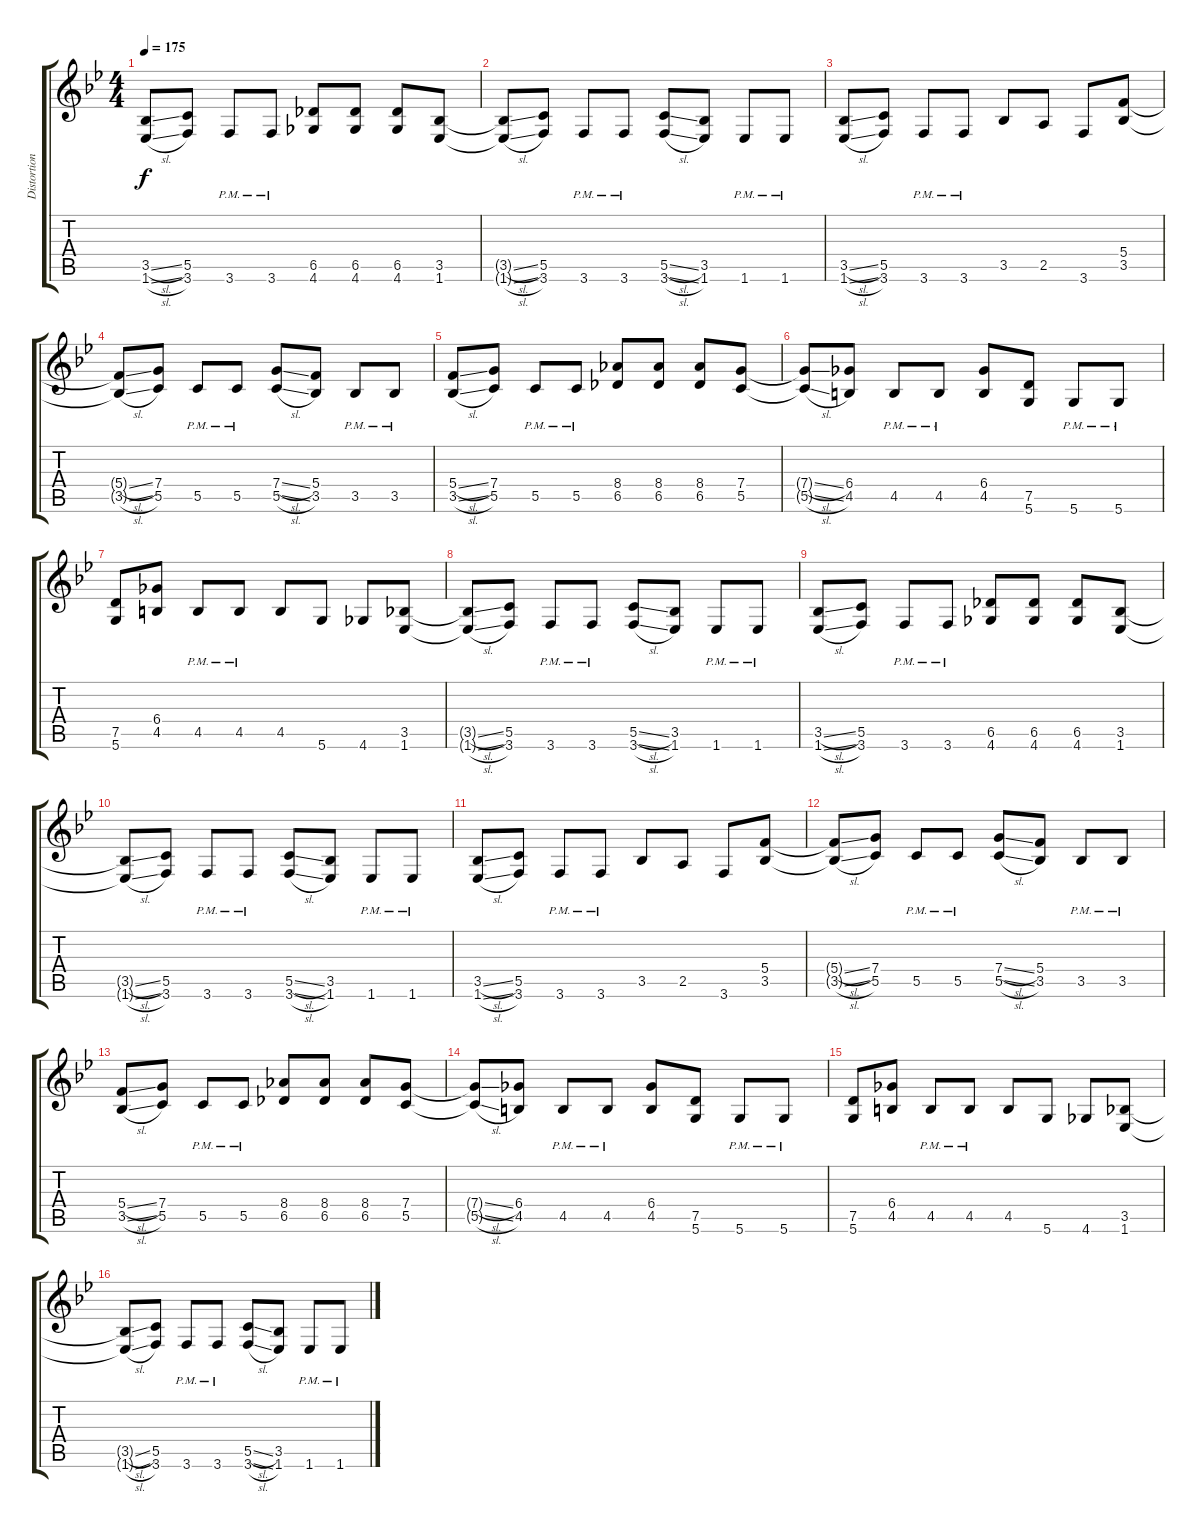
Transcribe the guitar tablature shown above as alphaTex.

\track ("Distortion Guitar" "Distortion") {instrument distortionguitar}
\staff {score tabs}
\tuning (D4 A3 F3 C3 G2 D2) {hide}
\ts (4 4)
\tempo 175
\clef g2
\ks bb
(3.5{sl} 1.6{sl}).8{dy f} (5.5 3.6).8 3.6{pm}.8 3.6{pm}.8 (6.5 4.6).8 (6.5 4.6).8 (6.5 4.6).8 (3.5 1.6).8 |
(3.5{sl t} 1.6{sl t}).8 (5.5 3.6).8 3.6{pm}.8 3.6{pm}.8 (5.5{sl} 3.6{sl}).8 (3.5 1.6).8 1.6{pm}.8 1.6{pm}.8 |
(3.5{sl} 1.6{sl}).8 (5.5 3.6).8 3.6{pm}.8 3.6{pm}.8 3.5.8 2.5.8 3.6.8 (5.4 3.5).8 |
(5.4{sl t} 3.5{sl t}).8 (7.4 5.5).8 5.5{pm}.8 5.5{pm}.8 (7.4{sl} 5.5{sl}).8 (5.4 3.5).8 3.5{pm}.8 3.5{pm}.8 |
(5.4{sl} 3.5{sl}).8 (7.4 5.5).8 5.5{pm}.8 5.5{pm}.8 (8.4 6.5).8 (8.4 6.5).8 (8.4 6.5).8 (7.4 5.5).8 |
(7.4{sl t} 5.5{sl t}).8 (6.4 4.5).8 4.5{pm}.8 4.5{pm}.8 (6.4 4.5).8 (7.5 5.6).8 5.6{pm}.8 5.6{pm}.8 |
(7.5 5.6).8 (6.4 4.5).8 4.5{pm}.8 4.5{pm}.8 4.5.8 5.6.8 4.6.8 (3.5 1.6).8 |
(3.5{sl t} 1.6{sl t}).8 (5.5 3.6).8 3.6{pm}.8 3.6{pm}.8 (5.5{sl} 3.6{sl}).8 (3.5 1.6).8 1.6{pm}.8 1.6{pm}.8 |
(3.5{sl} 1.6{sl}).8 (5.5 3.6).8 3.6{pm}.8 3.6{pm}.8 (6.5 4.6).8 (6.5 4.6).8 (6.5 4.6).8 (3.5 1.6).8 |
(3.5{sl t} 1.6{sl t}).8 (5.5 3.6).8 3.6{pm}.8 3.6{pm}.8 (5.5{sl} 3.6{sl}).8 (3.5 1.6).8 1.6{pm}.8 1.6{pm}.8 |
(3.5{sl} 1.6{sl}).8 (5.5 3.6).8 3.6{pm}.8 3.6{pm}.8 3.5.8 2.5.8 3.6.8 (5.4 3.5).8 |
(5.4{sl t} 3.5{sl t}).8 (7.4 5.5).8 5.5{pm}.8 5.5{pm}.8 (7.4{sl} 5.5{sl}).8 (5.4 3.5).8 3.5{pm}.8 3.5{pm}.8 |
(5.4{sl} 3.5{sl}).8 (7.4 5.5).8 5.5{pm}.8 5.5{pm}.8 (8.4 6.5).8 (8.4 6.5).8 (8.4 6.5).8 (7.4 5.5).8 |
(7.4{sl t} 5.5{sl t}).8 (6.4 4.5).8 4.5{pm}.8 4.5{pm}.8 (6.4 4.5).8 (7.5 5.6).8 5.6{pm}.8 5.6{pm}.8 |
(7.5 5.6).8 (6.4 4.5).8 4.5{pm}.8 4.5{pm}.8 4.5.8 5.6.8 4.6.8 (3.5 1.6).8 |
(3.5{sl t} 1.6{sl t}).8 (5.5 3.6).8 3.6{pm}.8 3.6{pm}.8 (5.5{sl} 3.6{sl}).8 (3.5 1.6).8 1.6{pm}.8 1.6{pm}.8
